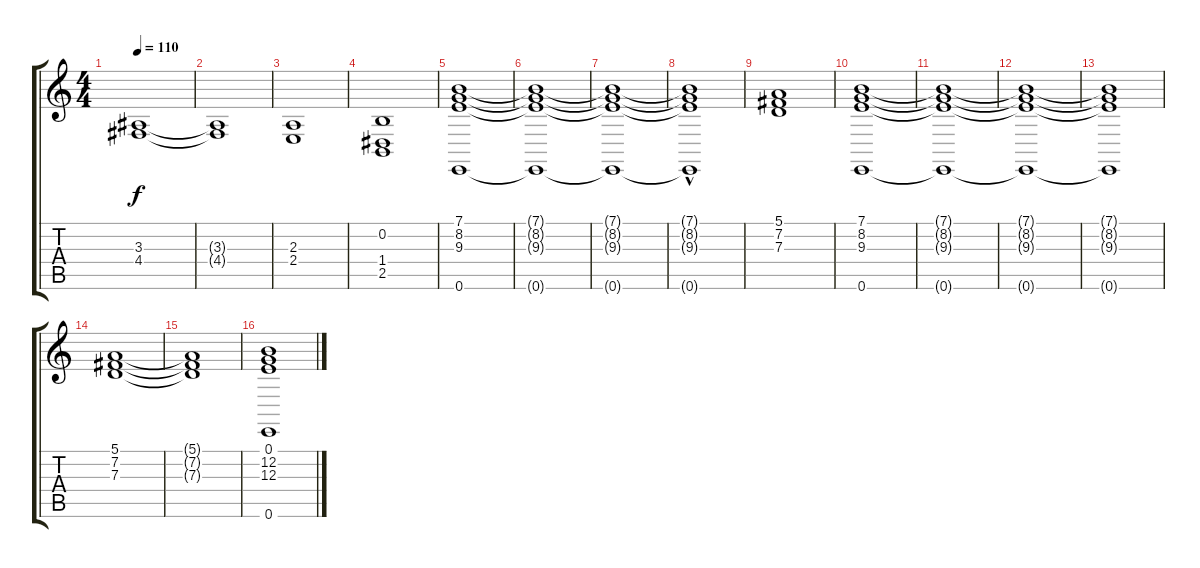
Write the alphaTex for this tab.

\track "" {instrument synthstrings1}
\staff {score tabs}
\tuning (E4 B3 G3 D3 A2 E2) {hide}
\ts (4 4)
\tempo 110
\clef g2
\ks c
(3.3 4.4).1{dy f} |
(3.3{t} 4.4{t}).1 |
(2.3 2.4).1 |
(0.2 1.4 2.5).1 |
(7.1 8.2 9.3 0.6).1 |
(7.1{t} 8.2{t} 9.3{t} 0.6{t}).1 |
(7.1{t} 8.2{t} 9.3{t} 0.6{t}).1 |
(7.1{hac t} 8.2{hac t} 9.3{t} 0.6{t}).1 |
(5.1 7.2 7.3).1 |
(7.1 8.2 9.3 0.6).1 |
(7.1{t} 8.2{t} 9.3{t} 0.6{t}).1 |
(7.1{t} 8.2{t} 9.3{t} 0.6{t}).1 |
(7.1{t} 8.2{t} 9.3{t} 0.6{t}).1 |
(5.1 7.2 7.3).1 |
(5.1{t} 7.2{t} 7.3{t}).1 |
(0.1 12.2 12.3 0.6).1
